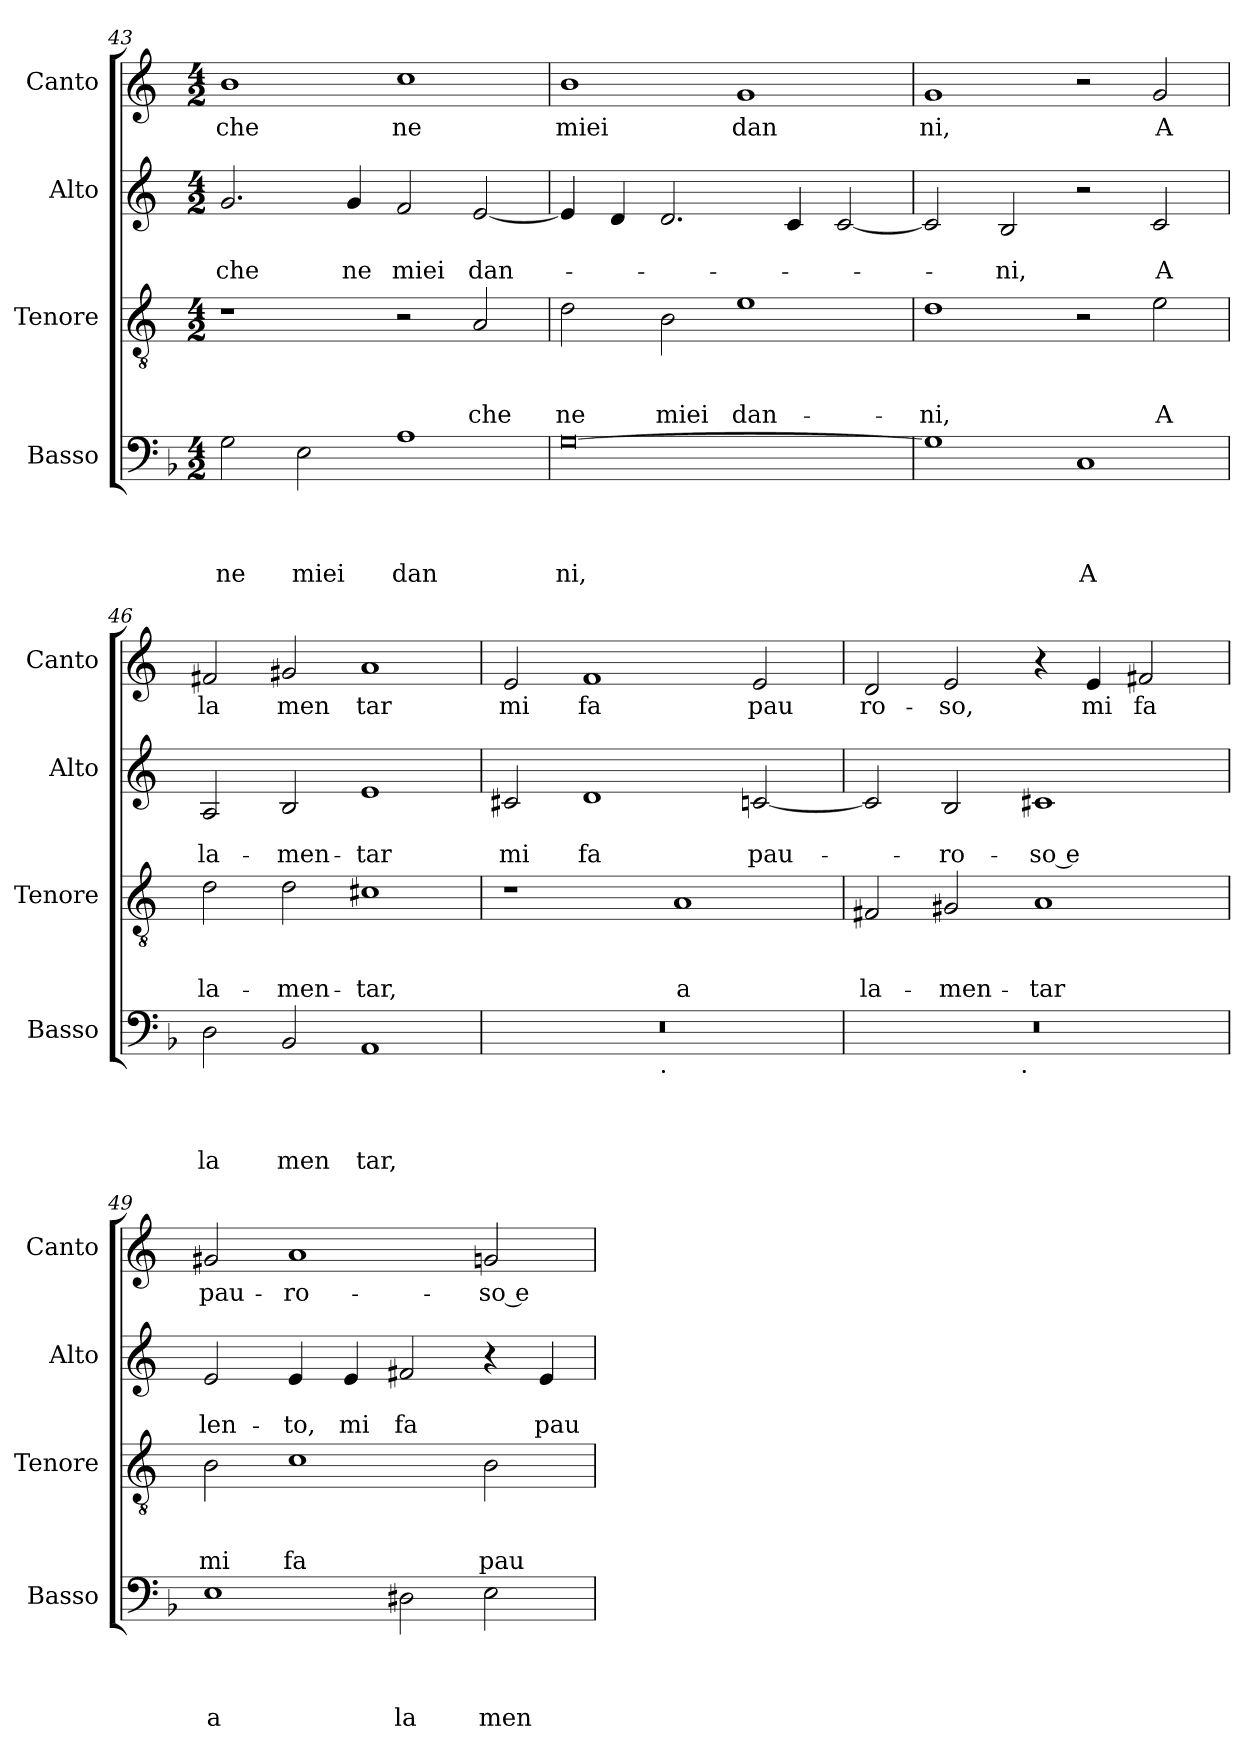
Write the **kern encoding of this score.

**kern	**text	**text	**text	**text	**kern	**text	**text	**text	**kern	**text	**text	**kern	**text
*part4	*part4	*part4	*part4	*part4	*part3	*part3	*part3	*part3	*part2	*part2	*part2	*part1	*part1
*staff4	*staff4	*staff4	*staff4	*staff4	*staff3	*staff3	*staff3	*staff3	*staff2	*staff2	*staff2	*staff1	*staff1
*I"Basso	*	*	*	*	*I"Tenore	*	*	*	*I"Alto	*	*	*I"Canto	*
*I'Basso	*	*	*	*	*I'Tenore	*	*	*	*I'Alto	*	*	*I'Canto	*
*clefF4	*	*	*	*	*clefGv2	*	*	*	*clefG2	*	*	*clefG2	*
*	*	*	*	*	*ITrd-3c-5	*	*	*	*ITrd-3c-5	*	*	*ITrd-3c-5	*
*k[b-]	*	*	*	*	*k[b-]	*	*	*	*k[b-]	*	*	*k[b-]	*
*F:	*	*	*	*	*F:	*	*	*	*F:	*	*	*F:	*
*M4/2	*	*	*	*	*M4/2	*	*	*	*M4/2	*	*	*M4/2	*
=43	=43	=43	=43	=43	=43	=43	=43	=43	=43	=43	=43	=43	=43
!	!	!	!	!LO:LY:b	!	!	!	!	!	!	!LO:LY:b	!	!LO:LY:b
2G\	.	.	.	ne	1r	.	.	.	2.cc/	.	che	1ee	che
!	!	!	!	!LO:LY:b	!	!	!	!	!	!	!	!	!
2E\	.	.	.	miei	.	.	.	.	.	.	.	.	.
!	!	!	!	!	!	!	!	!	!	!	!LO:LY:b	!	!
.	.	.	.	.	.	.	.	.	4cc/	.	ne	.	.
!	!	!	!	!LO:LY:b	!	!	!	!	!	!	!LO:LY:b	!	!LO:LY:b
1A	.	.	.	dan	2r	.	.	.	2b-/	.	miei	1ff	ne
!	!	!	!	!	!	!	!	!LO:LY:b	!	!	!LO:LY:b	!	!
.	.	.	.	.	2d/	.	.	che	[<2a/	.	dan-	.	.
=44	=44	=44	=44	=44	=44	=44	=44	=44	=44	=44	=44	=44	=44
!	!	!	!	!LO:LY:b	!	!	!	!LO:LY:b	!	!	!	!	!LO:LY:b
[>0G	.	.	.	ni,	2g\	.	.	ne	4a/]	.	.	1ee	miei
.	.	.	.	.	.	.	.	.	4g/	.	.	.	.
!	!	!	!	!	!	!	!	!LO:LY:b	!	!	!	!	!
.	.	.	.	.	2e\	.	.	miei	2.g/	.	.	.	.
!	!	!	!	!	!	!	!	!LO:LY:b	!	!	!	!	!LO:LY:b
.	.	.	.	.	1a	.	.	dan-	.	.	.	1cc	dan
.	.	.	.	.	.	.	.	.	4f/	.	.	.	.
.	.	.	.	.	.	.	.	.	[<2f/	.	.	.	.
=45	=45	=45	=45	=45	=45	=45	=45	=45	=45	=45	=45	=45	=45
!	!	!	!	!	!	!	!	!LO:LY:b	!	!	!	!	!LO:LY:b
1G]	.	.	.	.	1g	.	.	-ni,	2f/]	.	.	1cc	ni,
!	!	!	!	!	!	!	!	!	!	!	!LO:LY:b	!	!
.	.	.	.	.	.	.	.	.	2e/	.	-ni,	.	.
!	!	!	!	!LO:LY:b	!	!	!	!	!	!	!	!	!
1C	.	.	.	A	2r	.	.	.	2r	.	.	2r	.
!	!	!	!	!	!	!	!	!LO:LY:b	!	!	!LO:LY:b	!	!LO:LY:b
.	.	.	.	.	2a\	.	.	A	2f/	.	A	2cc/	A
=46	=46	=46	=46	=46	=46	=46	=46	=46	=46	=46	=46	=46	=46
!	!	!	!	!LO:LY:b	!	!	!	!LO:LY:b	!	!	!LO:LY:b	!	!LO:LY:b
2D\	.	.	.	la	2g\	.	.	la-	2d/	.	la-	2bn/	la
!	!	!	!	!LO:LY:b	!	!	!	!LO:LY:b	!	!	!LO:LY:b	!	!LO:LY:b
2BB-/	.	.	.	men	2g\	.	.	-men-	2e/	.	-men-	2cc#X/	men
!	!	!	!	!LO:LY:b	!	!	!	!LO:LY:b	!	!	!LO:LY:b	!	!LO:LY:b
1AA	.	.	.	tar,	1f#X	.	.	-tar,	1a	.	-tar	1dd	tar
=47	=47	=47	=47	=47	=47	=47	=47	=47	=47	=47	=47	=47	=47
!	!	!	!	!	!	!	!	!	!	!	!LO:LY:b	!	!LO:LY:b
*^	*	*	*	*	*	*	*	*	*	*	*	*	*
0r	2ryy	.	.	.	.	1r	.	.	.	2f#X/	.	mi	2a/	mi
!	!	!	!	!	!	!	!	!	!	!	!	!LO:LY:b	!	!LO:LY:b
.	4...ryy	.	.	.	.	.	.	.	.	1g	.	fa	1b-	fa
!	!LO:TX:b:t=.	!	!	!	!	!	!	!	!	!	!	!	!	!
.	1ryy	.	.	.	.	.	.	.	.	.	.	.	.	.
!	!	!	!	!	!	!	!	!	!LO:LY:b	!	!	!	!	!
.	.	.	.	.	.	1d	.	.	a	.	.	.	.	.
!	!	!	!	!	!	!	!	!	!	!	!	!LO:LY:b	!	!LO:LY:b
.	.	.	.	.	.	.	.	.	.	[<2fn/	.	pau-	2a</	pau
.	32ryy	.	.	.	.	.	.	.	.	.	.	.	.	.
!!LO:LB:g=z
=48	=48	=48	=48	=48	=48	=48	=48	=48	=48	=48	=48	=48	=48	=48
!	!	!	!	!	!	!	!	!	!LO:LY:b	!	!	!	!	!LO:LY:b
0r	2ryy	.	.	.	.	2Bn/	.	.	la-	2f/]	.	.	2g/	ro-
!	!	!	!	!	!	!	!	!	!LO:LY:b	!	!	!LO:LY:b	!	!LO:LY:b
.	4...ryy	.	.	.	.	2c#X/	.	.	-men-	2e/	.	-ro-	2a/	-so,
!	!LO:TX:b:t=.	!	!	!	!	!	!	!	!	!	!	!	!	!
.	1ryy	.	.	.	.	.	.	.	.	.	.	.	.	.
!	!	!	!	!	!	!	!	!	!LO:LY:b	!	!	!LO:LY:b:rj	!	!
.	.	.	.	.	.	1d	.	.	-tar	1f#X	.	-so e	4r	.
!	!	!	!	!	!	!	!	!	!	!	!	!	!	!LO:LY:b
.	.	.	.	.	.	.	.	.	.	.	.	.	4a/	mi
!	!	!	!	!	!	!	!	!	!	!	!	!	!	!LO:LY:b
.	.	.	.	.	.	.	.	.	.	.	.	.	2bn/	fa
.	32ryy	.	.	.	.	.	.	.	.	.	.	.	.	.
=49	=49	=49	=49	=49	=49	=49	=49	=49	=49	=49	=49	=49	=49	=49
!	!	!	!	!	!LO:LY:b	!	!	!	!LO:LY:b	!	!	!LO:LY:b	!	!LO:LY:b
*v	*v	*	*	*	*	*	*	*	*	*	*	*	*	*
1E	.	.	.	a	2e\	.	.	mi	2a/	.	len-	2cc#X/	pau-
!	!	!	!	!	!	!	!	!LO:LY:b	!	!	!LO:LY:b	!	!LO:LY:b
.	.	.	.	.	1f	.	.	fa	4a/	.	-to,	1dd	-ro-
!	!	!	!	!	!	!	!	!	!	!	!LO:LY:b	!	!
.	.	.	.	.	.	.	.	.	4a/	.	mi	.	.
!	!	!	!	!LO:LY:b	!	!	!	!	!	!	!LO:LY:b	!	!
2D#X\	.	.	.	la	.	.	.	.	2bn/	.	fa	.	.
!	!	!	!	!LO:LY:b	!	!	!	!LO:LY:b	!	!	!	!	!LO:LY:b:rj
2E\	.	.	.	men	2e\	.	.	pau-	4r	.	.	2ccn/	-so e
!	!	!	!	!	!	!	!	!	!	!	!LO:LY:b	!	!
.	.	.	.	.	.	.	.	.	4a/	.	pau-	.	.
=	=	=	=	=	=	=	=	=	=	=	=	=	=
*-	*-	*-	*-	*-	*-	*-	*-	*-	*-	*-	*-	*-	*-
